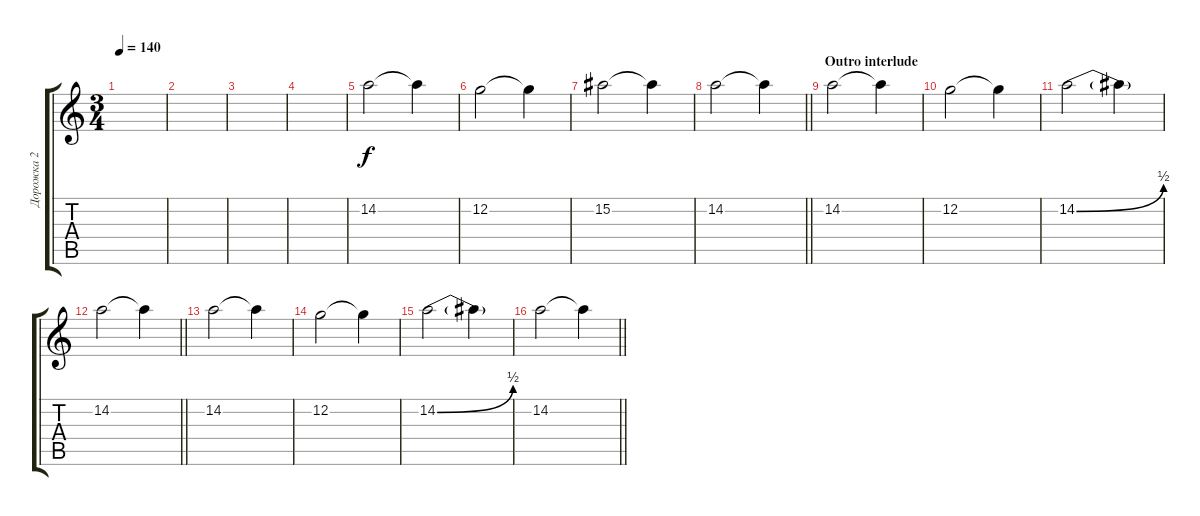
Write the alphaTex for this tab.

\track ("Дорожка 2" "Дорожка 2") {instrument distortionguitar}
\staff {score tabs}
\tuning (C4 G3 Eb3 Bb2 F2 C2) {hide}
\ts (3 4)
\tempo 140
\clef g2
\ks c
|
|
|
|
14.2.2 14.2{t}.4 |
12.2.2 12.2{t}.4 |
15.2.2 15.2{t}.4 |
\barLineRight lightlight
14.2.2 14.2{t}.4 |
\section ("" "Outro interlude")
14.2.2 14.2{t}.4 |
12.2.2 12.2{t}.4 |
14.2{be (bend 0 0 60 2)}.2 14.2{t}.4 |
\barLineRight lightlight
14.2.2 14.2{t}.4 |
14.2.2 14.2{t}.4 |
12.2.2 12.2{t}.4 |
14.2{be (bend 0 0 60 2)}.2 14.2{t}.4 |
\barLineRight lightlight
14.2.2 14.2{t}.4
